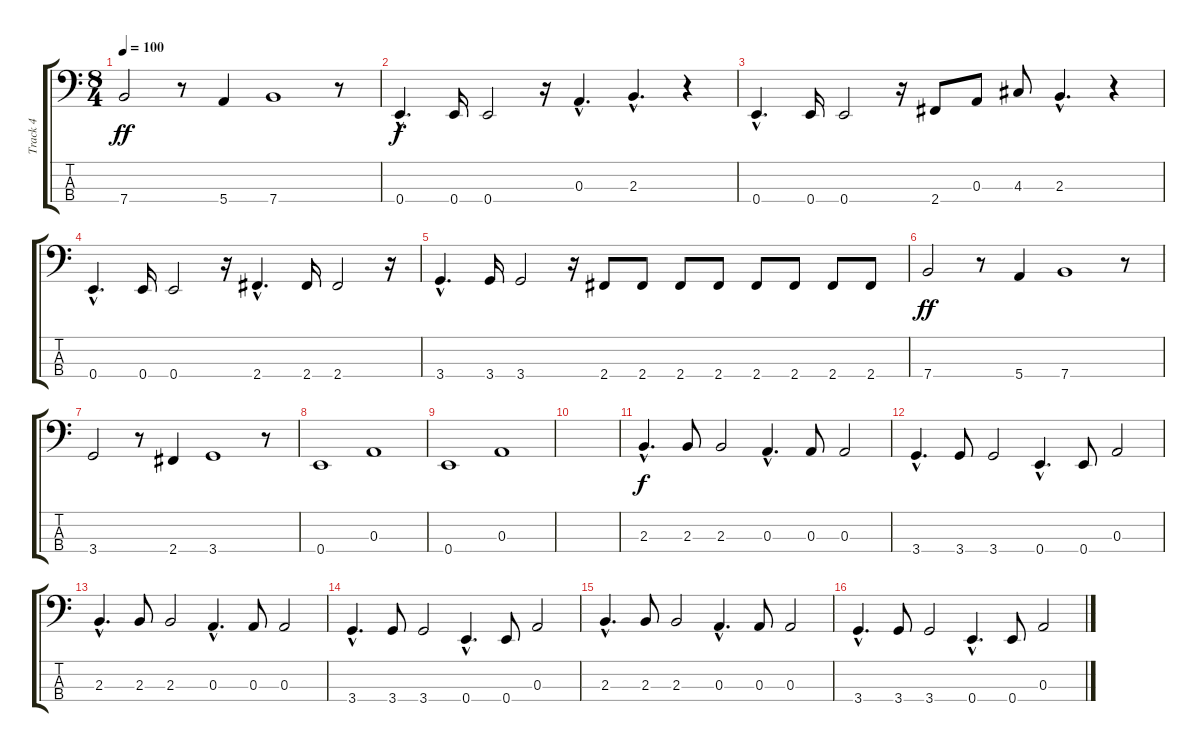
\track ("Track 4" "Track 4") {instrument electricbassfinger}
\staff {score tabs}
\tuning (G2 D2 A1 E1) {hide}
\ts (8 4)
\tempo 100
\clef f4
\ks c
7.4.2{dy ff} r.8 5.4.4 7.4.1 r.8 |
0.4{hac}.4{d dy f} 0.4.16 0.4.2 r.16 0.3{hac}.4{d} 2.3{hac}.4{d} r.4 |
0.4{hac}.4{d} 0.4.16 0.4.2 r.16 2.4.8 0.3.8 4.3.8 2.3{hac}.4{d} r.4 |
0.4{hac}.4{d} 0.4.16 0.4.2 r.16 2.4{hac}.4{d} 2.4.16 2.4.2 r.16 |
3.4{hac}.4{d} 3.4.16 3.4.2 r.16 2.4.8 2.4.8 2.4.8 2.4.8 2.4.8 2.4.8 2.4.8 2.4.8 |
7.4.2{dy ff} r.8 5.4.4 7.4.1 r.8 |
3.4.2 r.8 2.4.4 3.4.1 r.8 |
0.4.1 0.3.1 |
0.4.1 0.3.1 |
|
2.3{hac}.4{d dy f} 2.3.8 2.3.2 0.3{hac}.4{d} 0.3.8 0.3.2 |
3.4{hac}.4{d} 3.4.8 3.4.2 0.4{hac}.4{d} 0.4.8 0.3.2 |
2.3{hac}.4{d} 2.3.8 2.3.2 0.3{hac}.4{d} 0.3.8 0.3.2 |
3.4{hac}.4{d} 3.4.8 3.4.2 0.4{hac}.4{d} 0.4.8 0.3.2 |
2.3{hac}.4{d} 2.3.8 2.3.2 0.3{hac}.4{d} 0.3.8 0.3.2 |
3.4{hac}.4{d} 3.4.8 3.4.2 0.4{hac}.4{d} 0.4.8 0.3.2
